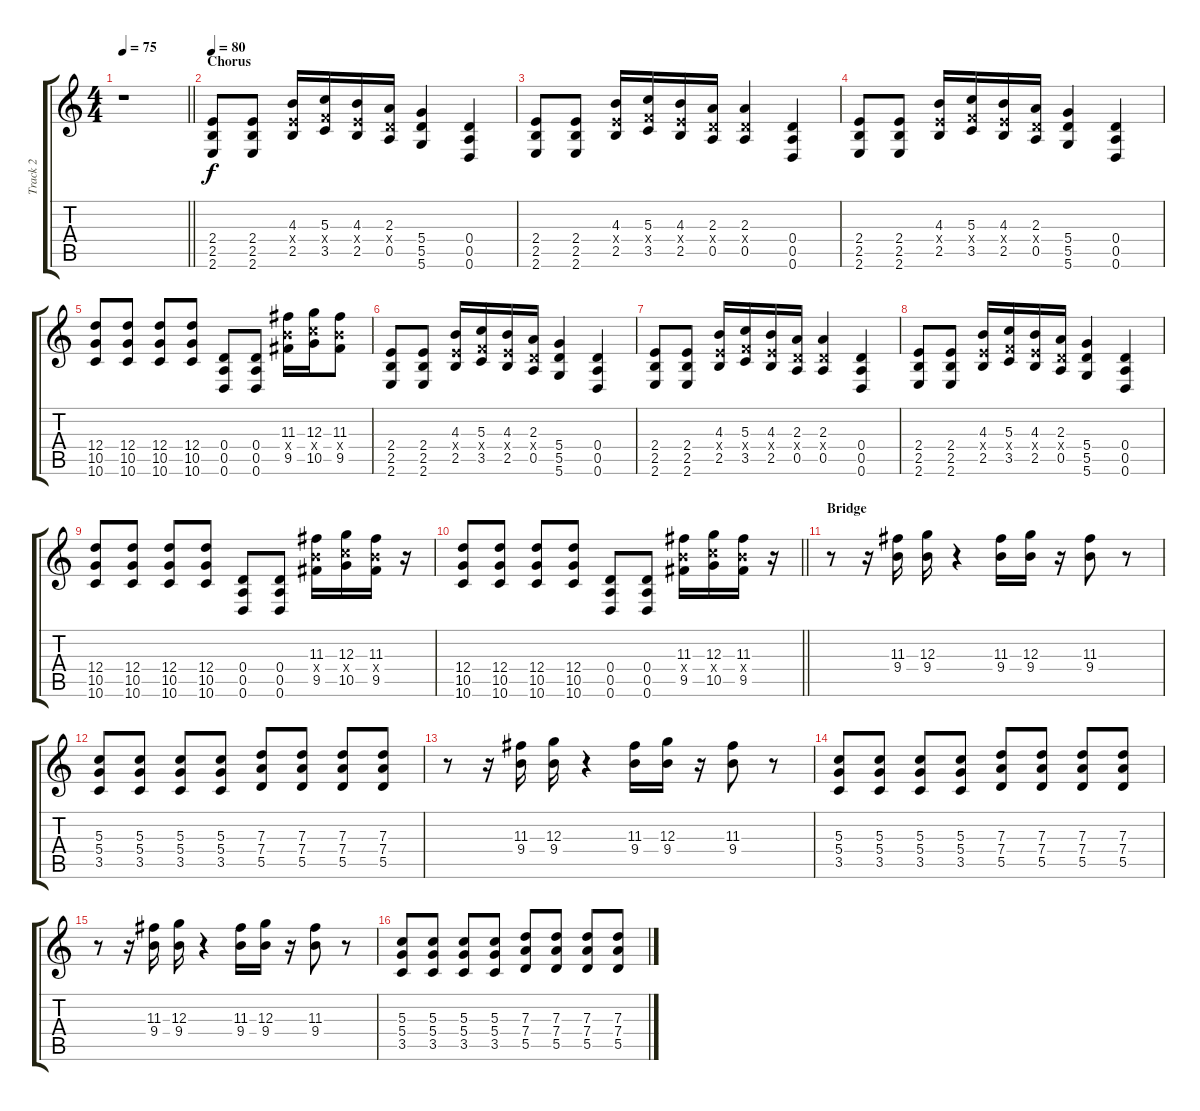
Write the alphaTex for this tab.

\track ("Track 2" "Track 2") {instrument overdrivenguitar}
\staff {score tabs}
\tuning (E4 B3 G3 D3 A2 D2) {hide}
\ts (4 4)
\tempo 75
\clef g2
\barLineRight lightlight
\ks c
r.1{dy f} |
\section ("" "Chorus")
\tempo 80
(2.4 2.5 2.6).8 (2.4 2.5 2.6).8 (4.3 2.4{x} 2.5).16 (5.3 3.4{x} 3.5).16 (4.3 2.4{x} 2.5).16 (2.3 0.4{x} 0.5).16 (5.4 5.5 5.6).4 (0.4 0.5 0.6).4 |
(2.4 2.5 2.6).8 (2.4 2.5 2.6).8 (4.3 2.4{x} 2.5).16 (5.3 3.4{x} 3.5).16 (4.3 2.4{x} 2.5).16 (2.3 0.4{x} 0.5).16 (2.3 0.4{x} 0.5).4 (0.4 0.5 0.6).4 |
(2.4 2.5 2.6).8 (2.4 2.5 2.6).8 (4.3 2.4{x} 2.5).16 (5.3 3.4{x} 3.5).16 (4.3 2.4{x} 2.5).16 (2.3 0.4{x} 0.5).16 (5.4 5.5 5.6).4 (0.4 0.5 0.6).4 |
(12.4 10.5 10.6).8 (12.4 10.5 10.6).8 (12.4 10.5 10.6).8 (12.4 10.5 10.6).8 (0.4 0.5 0.6).8 (0.4 0.5 0.6).8 (11.3 9.4{x} 9.5).16 (12.3 10.4{x} 10.5).16 (11.3 9.4{x} 9.5).8 |
(2.4 2.5 2.6).8 (2.4 2.5 2.6).8 (4.3 2.4{x} 2.5).16 (5.3 3.4{x} 3.5).16 (4.3 2.4{x} 2.5).16 (2.3 0.4{x} 0.5).16 (5.4 5.5 5.6).4 (0.4 0.5 0.6).4 |
(2.4 2.5 2.6).8 (2.4 2.5 2.6).8 (4.3 2.4{x} 2.5).16 (5.3 3.4{x} 3.5).16 (4.3 2.4{x} 2.5).16 (2.3 0.4{x} 0.5).16 (2.3 0.4{x} 0.5).4 (0.4 0.5 0.6).4 |
(2.4 2.5 2.6).8 (2.4 2.5 2.6).8 (4.3 2.4{x} 2.5).16 (5.3 3.4{x} 3.5).16 (4.3 2.4{x} 2.5).16 (2.3 0.4{x} 0.5).16 (5.4 5.5 5.6).4 (0.4 0.5 0.6).4 |
(12.4 10.5 10.6).8 (12.4 10.5 10.6).8 (12.4 10.5 10.6).8 (12.4 10.5 10.6).8 (0.4 0.5 0.6).8 (0.4 0.5 0.6).8 (11.3 9.4{x} 9.5).16 (12.3 10.4{x} 10.5).16 (11.3 9.4{x} 9.5).16 r.16 |
\barLineRight lightlight
(12.4 10.5 10.6).8 (12.4 10.5 10.6).8 (12.4 10.5 10.6).8 (12.4 10.5 10.6).8 (0.4 0.5 0.6).8 (0.4 0.5 0.6).8 (11.3 9.4{x} 9.5).16 (12.3 10.4{x} 10.5).16 (11.3 9.4{x} 9.5).16 r.16 |
\section ("" "Bridge")
r.8{balance 16 instrument distortionguitar} r.16 (11.3 9.4).16 (12.3 9.4).16 r.4 (11.3 9.4).16 (12.3 9.4).16 r.16 (11.3 9.4).8 r.8 |
(5.3 5.4 3.5).8{balance 8 instrument overdrivenguitar} (5.3 5.4 3.5).8 (5.3 5.4 3.5).8 (5.3 5.4 3.5).8 (7.3 7.4 5.5).8 (7.3 7.4 5.5).8 (7.3 7.4 5.5).8 (7.3 7.4 5.5).8 |
r.8{balance 16 instrument distortionguitar} r.16 (11.3 9.4).16 (12.3 9.4).16 r.4 (11.3 9.4).16 (12.3 9.4).16 r.16 (11.3 9.4).8 r.8 |
(5.3 5.4 3.5).8{balance 8 instrument overdrivenguitar} (5.3 5.4 3.5).8 (5.3 5.4 3.5).8 (5.3 5.4 3.5).8 (7.3 7.4 5.5).8 (7.3 7.4 5.5).8 (7.3 7.4 5.5).8 (7.3 7.4 5.5).8 |
r.8{balance 16 instrument distortionguitar} r.16 (11.3 9.4).16 (12.3 9.4).16 r.4 (11.3 9.4).16 (12.3 9.4).16 r.16 (11.3 9.4).8 r.8 |
(5.3 5.4 3.5).8{balance 8 instrument overdrivenguitar} (5.3 5.4 3.5).8 (5.3 5.4 3.5).8 (5.3 5.4 3.5).8 (7.3 7.4 5.5).8 (7.3 7.4 5.5).8 (7.3 7.4 5.5).8 (7.3 7.4 5.5).8
